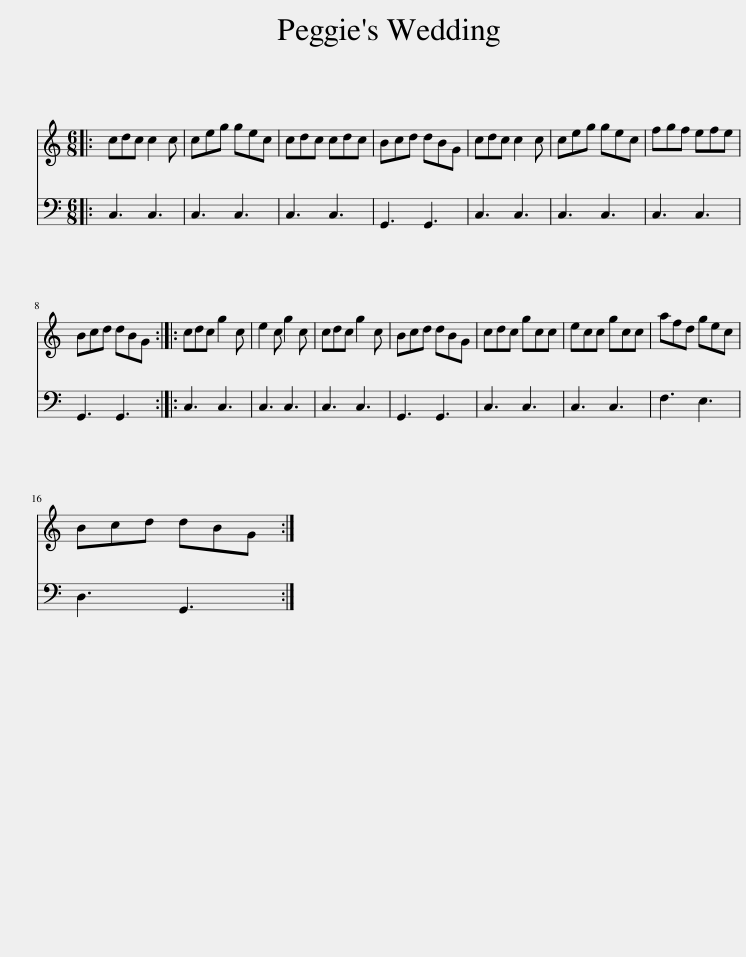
X:1
%%score 1 2
L:1/8
M:6/8
I:linebreak $
K:C
V:1 treble
V:2 bass
V:1
|: cdc c2 c | ceg gec | cdc cdc | Bcd dBG | cdc c2 c | %5
 ceg gec | fgf efe |$ Bcd dBG :: cdc g2 c | e2 c g2 c | %10
 cdc g2 c | Bcd dBG | cdc gcc | ecc gcc | afd gec |$ %15
 Bcd dBG :| %16
V:2
|: C,3 C,3 | C,3 C,3 | C,3 C,3 | G,,3 G,,3 | C,3 C,3 | %5
 C,3 C,3 | C,3 C,3 |$ G,,3 G,,3 :: C,3 C,3 | C,3 C,3 | %10
 C,3 C,3 | G,,3 G,,3 | C,3 C,3 | C,3 C,3 | F,3 E,3 |$ %15
 D,3 G,,3 :| %16
